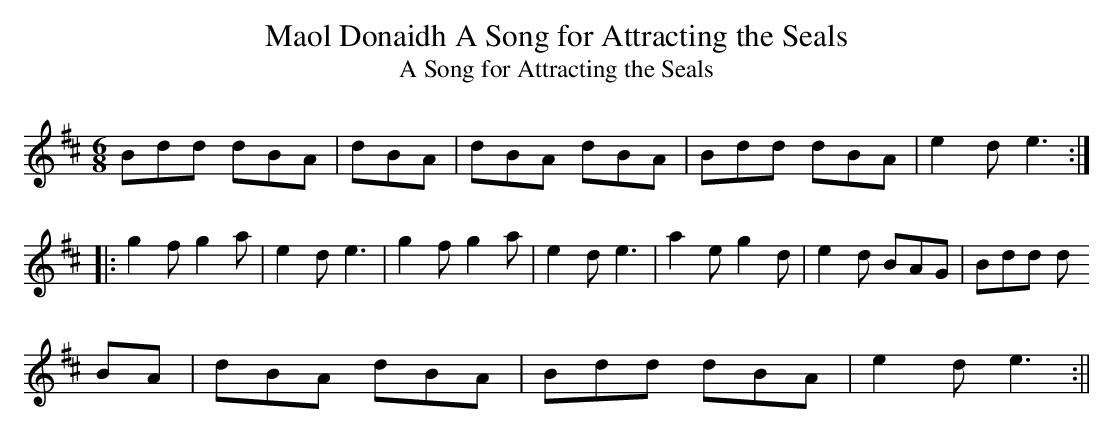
X:1
T:Maol D\onaidh A Song for Attracting the Seals
T:A Song for Attracting the Seals
M:6/8
L:1/8
K:D
Bdd dBA | dBA | dBA dBA | Bdd dBA | e2 d e3 :|:
g2 f g2 a | e2 d e3 | g2 f g2 a | e2 d e3 | a2 e g2 d | e2 d BAG | Bdd d
BA | dBA dBA | Bdd dBA | e2 d e3 :||
